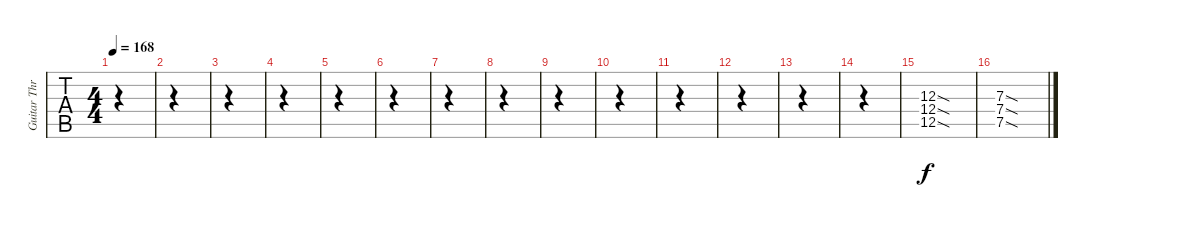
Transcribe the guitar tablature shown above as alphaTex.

\track ("Guitar Three" "Guitar Thr") {instrument distortionguitar}
\staff {tabs}
\tuning (E4 B3 G3 D3 A2 E2) {hide}
\ts (4 4)
\tempo 168
\clef g2
\ks c
|
|
|
|
|
|
|
|
|
|
|
|
|
|
(12.3{sod} 12.4{sod} 12.5{sod}).1{balance 0} |
(7.3{sod} 7.4{sod} 7.5{sod}).1
